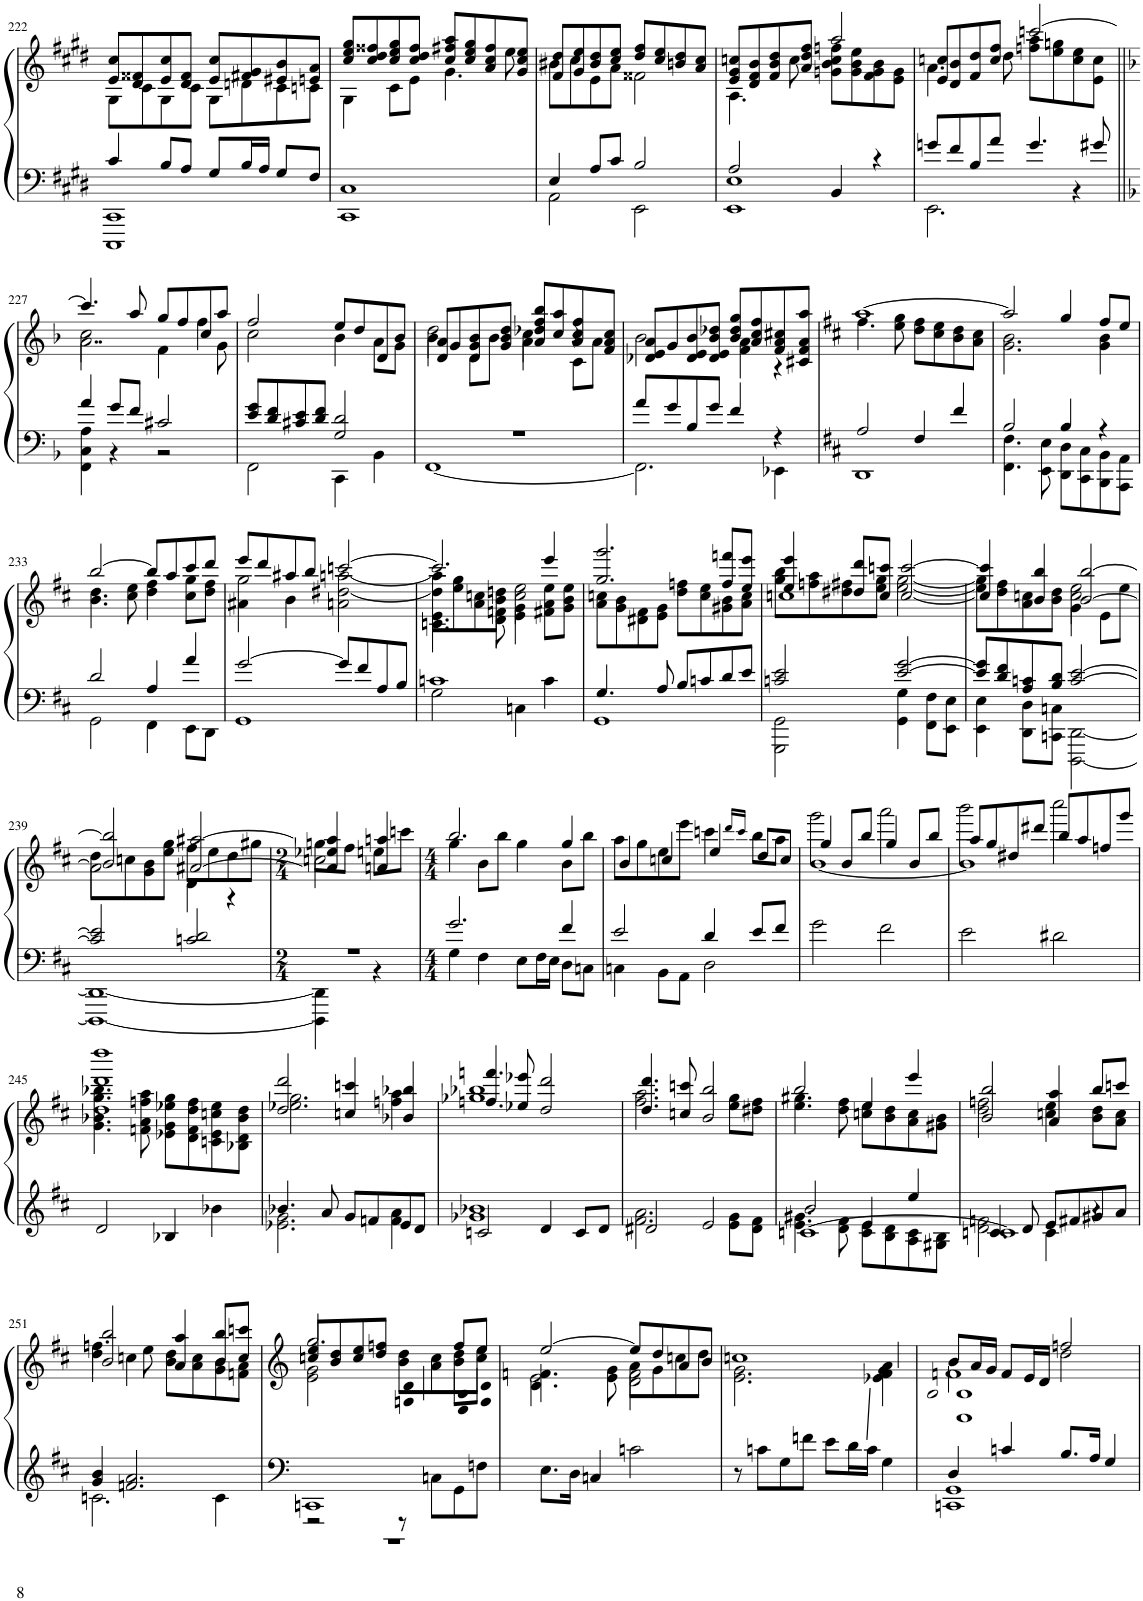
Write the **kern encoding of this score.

**kern	**kern
*part1	*part1
*staff2	*staff1
*I"Klavier	*
*I'Klav.	*
!!LO:PB:g=z
*clefF4	*clefF4
*k[f#c#g#d#]	*k[f#c#g#d#]
*M4/4	*M4/4
=222	=222
*^	*^
4c#/	1CCC# 1CC#	8e/ 8cc#/L	8G#\L
.	.	8d#/ 8f##X/	8c#\
8B/L	.	8e/ 8cc#/	8G#\
8A/J	.	8d#/ 8f##/J	8c#\J
8G#/L	.	8e/ 8cc#/L	8G#\L
16B/L	.	8f#X/ 8g#/	8dn\
16A/JJ	.	.	.
8G#/L	.	8e#X/ 8b/	8c#\
8F#/J	.	8en/ 8a/J	8cn\J
=223	=223	=223	=223
1C#	1CC#	8cc#/ 8ee/ 8gg#/L	4G#\
.	.	8cc#/ 8dd#/ 8ff##X/	.
.	.	8cc#/ 8ee/ 8gg#/	8c#\L
.	.	8cc#/ 8dd#/ 8ff##/J	8e\J
.	.	8cc#/ 8ff#X/ 8aa/L	4.g#\
.	.	8cc#/ 8ee/ 8gg#/	.
.	.	8a/ 8cc#/ 8ff#/	.
.	.	8g#/ 8cc#/ 8ee/J	8ee\
=224	=224	=224	=224
4E/	2AA\	8f#/ 8dd#/L	8b#X\L
.	.	8g#/ 8ee/	8cc#\
8A/L	.	8b#/ 8dd#/	8e\
8c#/J	.	8cc#/ 8ee/J	8a\J
2B/	2EE\	8dd#/ 8ff#/L	2f##X\
.	.	8cc#/ 8ee/	.
.	.	8bn/ 8dd#/	.
.	.	8a/ 8cc#/J	.
=225	=225	=225	=225
2A/	1EE 1E	8e/ 8g#/ 8ccn/L	4.A\
.	.	8d#/ 8f#/ 8b/	.
.	.	8f#/ 8b/ 8dd#/	.
.	.	8a/ 8dd#/ 8ff#/J	8cc\
4BB/	.	2aa/	8gn\ 8b\ 8cc\ 8ffn\L
.	.	.	8g\ 8b\ 8ee\
4r	.	.	8f#\ 8g\ 8b\
.	.	.	8e\ 8g\J
=226	=226	=226	=226
8gn/L	2.EE\	8e/ 8ccn/L	4.a\
8f#/	.	8d#/ 8b/	.
8B/	.	8f#/ 8dd#/	.
8a/J	.	8cc/ 8ff#/J	8dd#\
4.g/	.	[2cccn/	8ffn\ 8aa\L
.	.	.	8ee\ 8ggn\
.	4r	.	8cc\ 8ee\
8g#X/	.	.	8e\ 8cc\J
*	*	*v	*v
!!LO:LB:g=z
=227||	=227||	=227||
*k[b-]	*	*k[b-]
*	*	*^
*	*	*	*^
4a/	4FF\ 4C\ 4A\	4.ccc/]	2cc\	2..a\
8g/L	4r	.	.	.
8f/J	.	8aa/	.	.
2c#X/	2r	8gg/L	4f\	.
.	.	8ff/	.	.
.	.	8cc/	4ff\	.
.	.	8aa/J	.	8g\
*	*	*	*v	*v
=228	=228	=228	=228
8e/ 8g/L	2FF\	2ff/	2cc\
8d/ 8f/	.	.	.
8c#X/ 8e/	.	.	.
8d/ 8f/J	.	.	.
2G/ 2d/	4CC\	8ee/L	4b-\
.	.	8dd/	.
.	4BB-\	8d/	8a\L
.	.	8b-/J	8g\J
=229	=229	=229	=229
*	*	*	*^
1r	[1FF	8d/ 8a/L	2dd\	4b-\
.	.	8g/	.	.
.	.	8d/ 8g/ 8b-/	.	8d\L
.	.	8g/ 8b-/ 8dd/J	.	8b-\J
.	.	8a/ 8dd-X/ 8ff/ 8bb-/L	4cc\	4a\
.	.	8cc/ 8aa/	.	.
.	.	8a/ 8cc/ 8ff/	4r	8c\L
.	.	8f/ 8a/ 8cc/J	.	8a\J
*	*	*	*v	*v
=230	=230	=230	=230
8a/L	2.FF\]	8d-X/ 8e/ 8a/L	2b-\
8g/	.	8g/	.
8B-/	.	8d-/ 8e/ 8b-/	.
8g/J	.	8d-/ 8e/ 8b-/ 8dd-X/J	.
4f/	.	8b-/ 8dd-/ 8gg/L	4f\ 4a\
.	.	8a/ 8cc/ 8ff/	.
4r	4EE-X\	8f/ 8a/ 8cc#X/	4r
.	.	8c#X/ 8f/ 8a/ 8aa/J	.
=231	=231	=231	=231
*k[f#c#]	*	*k[f#c#]	*
2A/	1DD	[1aa	4.ff#\
.	.	.	8ee\ 8gg\
4F#/	.	.	8dd\ 8ff#\L
.	.	.	8cc#\ 8ee\
4f#/	.	.	8b\ 8dd\
.	.	.	8a\ 8cc#\J
=232	=232	=232	=232
2B/	4.FF#\ 4.F#\	2aa/]	2.g\ 2.b\
.	8EE\ 8E\	.	.
4B/	8DD\ 8D\L	4gg/	.
.	8CC#\ 8C#\	.	.
4r	8BBB\ 8BB\	8ff#/L	4g\ 4b\
.	8AAA\ 8AA\J	8ee/J	.
!!LO:LB:g=z	!!
=233	=233	=233	=233
2d/	2GG\	[2bb/	4.b\ 4.dd\
.	.	.	8cc#\ 8ee\
4A/	4FF#\	8bb/L]	4dd\ 4ff#\
.	.	8aa/	.
4a/	8EE\L	8ccc#/	8cc#\ 8gg\L
.	8DD\J	8ddd/J	8dd\ 8ff#\J
=234	=234	=234	=234
*	*	*	*^
[2g/	1GG	8eee/L	2gg\	4a#X\
.	.	8ddd/	.	.
.	.	8aa#X/	.	4b\
.	.	8bb/J	.	.
8g/L]	.	[2cccn/	[2dd#X\ [2aan\	2an\
8f#/	.	.	.	.
8A/	.	.	.	.
8B/J	.	.	.	.
=235	=235	=235	=235	=235
1cn	2G\	2.ccc/]	8dd#\] 8aa\]L	4.cn\ 4.e\
.	.	.	8ee\ 8gg\	.
.	.	.	8a\ 8ccn\	.
.	.	.	8b\ 8ddn\J	8d\ 8fn\
.	4Cn\	.	2cc\ 2ee\	4e\ 4g\
.	4c\	4eee/	.	8f#X\ 8a\ 8ee\L
.	.	.	.	8g\ 8b\ 8ee\J
*	*	*	*v	*v
=236	=236	=236	=236
4.G/	1GG	2.gg/ 2.ggg/	8a\ 8ccn\L
.	.	.	8g\ 8b\
.	.	.	8d#X\ 8f#\
8A/	.	.	8e\ 8g\J
8B/L	.	.	8dd\ 8ffn\L
8cn/	.	.	8cc\ 8ee\
8d/	.	8ff/ 8fffn/L	8g#X\ 8b\
8e/J	.	8ee/ 8eee/J	8a\ 8cc\J
=237	=237	=237	=237
*	*	*	*^
2cn/ 2e/	2GGG\ 2GG\	4ee/ 4eee/	8gg\ 8bb\L	1ccn
.	.	.	8ffn\ 8aa\	.
.	.	8dd/ 8ddd/L	8dd#X\ 8ff#X\	.
.	.	8cc/ 8cccn/J	8ee\ 8gg\J	.
[2e/ [2g/	4GG\ 4G\	[<2cc/ [2ccc/	[2ee\ [2gg\	.
.	8FF#\ 8F#\L	.	.	.
.	8EE\ 8E\J	.	.	.
=238	=238	=238	=238	=238
8e/] 8g/]L	4EE\ 4E\	4cc/] 4ccc/]	8ee\] 8gg\]L	2ryy
8d/ 8f#/	.	.	8dd\ 8ff#\	.
8A/ 8cn/	8DD\ 8D\L	4b/ 4bb/	8a\ 8ccn\	.
8B/ 8d/J	8CCn\ 8Cn\J	.	8b\ 8dd\J	.
[2c/ [2e/	[2DDD\ [2DD\	[2b/ [2bb/	2cc\ 2ee\	4g\
.	.	.	.	8e\L
.	.	.	.	8ee\J
!!LO:LB:g=z	!!	!!
=239	=239	=239	=239	=239
2c/] 2e/]	1DDD_ 1DD_	2b/] 2bb/]	8dd\L	2a\
.	.	.	8ccn\	.
.	.	.	8g\ 8b\	.
.	.	.	8ee\ 8gg\J	.
2cn/ 2d/	.	[2a#X/ [2aa#X/	8ff#\L	4d\
.	.	.	8ee\	.
.	.	.	8dd\	4r
.	.	.	8gg#X\J	.
=240	=240	=240	=240	=240
*M2/4	*	*M2/4	*	*
2r	4DDD\] 4DD\]	4a#/] 4ee-X/ 4aa#/]	8ggn\L	2ccn\
.	.	.	8ff#\J	.
.	4r	4an/ 4aan/	8een\L	.
.	.	.	8cccn\J	.
*	*	*v	*v	*v
=241	=241	=241
*M4/4	*	*M4/4
*	*	*^
2.g/	4G\	2.bb/	4gg\
.	4F#\	.	8b\L
.	.	.	8bb\J
.	8E\L	.	4gg\
.	16F#\L	.	.
.	16E\JJ	.	.
4f#/	8D\L	4gg/	8b\L
.	8Cn\J	.	8bb\J
=242	=242	=242	=242
2e/	4Cn\	4b/	8aa\L
.	.	.	8gg\
.	8BB\L	4ccn/	8ee\
.	8AA\J	.	8eee\J
4d/	2D\	4ee/	4cccn\
.	.	.	16qddd/LL
.	.	.	16qccc/JJ
8e/L	.	8dd/L	8bb\L
8f#/J	.	8cc/J	8aa\J
*v	*v	*	*
=243	=243	=243
*	*	*^
2g\	4gg/	[1b	2ggg\
.	8b/L	.	.
.	8bb/J	.	.
2f#\	4gg/	.	2aaa\
.	8b/L	.	.
.	8bb/J	.	.
=244	=244	=244	=244
2e\	8aa/L	1b]	2bbb\
.	8gg/	.	.
.	8dd#X/	.	.
.	8ddd#X/J	.	.
2d#X\	8bb/L	.	2cccc#\
.	8aa/	.	.
.	8ffn/	.	.
.	8ggg/J	.	.
!!LO:LB:g=z	!!	!!
=245	=245	=245	=245
2d/	1dd	4.g\ 4.b-X\ 4.gg\ 4.bb-X\	1ddd 1dddd
.	.	8fn\ 8a\ 8ffn\ 8aa\	.
4B-X/	.	8e-X\ 8g\ 8ee-X\ 8gg\L	.
.	.	8d\ 8f\ 8dd\ 8ff\	.
4b-X\	.	8cn\ 8e-\ 8ccn\ 8ee-\	.
.	.	8B-X\ 8d\ 8b-\ 8dd\J	.
*	*	*v	*v
=246	=246	=246
*^	*	*
4.b-X/	2.e-X\ 2.g\	2dd/ 2ddd/	2.ee-X\ 2.gg\
8a/	.	.	.
8g/L	.	4ccn/ 4cccn/	.
8fn/	.	.	.
8e-/	4f\ 4a\	4b-X/ 4bb-X/	4ffn\ 4aa\
8d/J	.	.	.
=247	=247	=247	=247
2cn/	1g-X 1b-X	4.ffn/ 4.fffn/	1gg-X 1bb-X
.	.	8ee-X/ 8eee-X/	.
4d/	.	2dd/ 2ddd/	.
8c/L	.	.	.
8d/J	.	.	.
=248	=248	=248	=248
2d#X/	2.f#\ 2.a\	4.dd/ 4.ddd/	2.ff#\ 2.aa\
.	.	8ccn/ 8cccn/	.
2e/	.	2b/ 2bb/	.
.	8e\ 8g\L	.	8ee\ 8gg\L
.	8d#\ 8f#\J	.	8dd#X\ 8ff#\J
=249	=249	=249	=249
*	*^	*	*
2b/	4.e\ 4.g#X\	[1cn	2bb/	4.ee\ 4.gg#X\
.	8d\ 8f#\	.	.	8dd\ 8ff#\
4e/	8c\ 8e\L	.	4ee/	8ccn\ 8ee\L
.	8B\ 8d\	.	.	8b\ 8dd\
4ee/	8A\ 8c\	.	4eee/	8a\ 8cc\
.	8G#X\ 8B\J	.	.	8g#X\ 8b\J
=250	=250	=250	=250	=250
4.cn/	2d\ 2fn\	1c]	2b/ 2bb/	2dd\ 2ffn\
8d/	.	.	.	.
8e/L	4c\	.	4a/ 4aa/	4ccn\ 4ee\
8f#X/	.	.	.	.
8g#X/	4r	.	8bb/L	8b\ 8dd\L
8a/J	.	.	8cccn/J	8a\ 8cc\J
*	*v	*v	*	*
!!LO:LB:g=z
=251	=251	=251	=251
*	*	*	*^
4g/ 4b/	2.cn\	2b/ 2bb/	4.ffn\	4dd\
2.fn/ 2.a/	.	.	.	4ccn\
.	.	.	8ee\	.
.	.	4a/ 4aa/	8b\ 8dd\L	2ryy
.	.	.	8a\ 8cc\	.
.	4c\	8b/ 8bb/L	8g\ 8b\	.
.	.	8cc/ 8cccn/J	8fn\ 8a\J	.
=252	=252	=252	=252	=252
*	*^	*	*	*
1CCn	2r	1r	8ccn/ 8ee/L	2e\ 2g\	2.gg/
.	.	.	8b/ 8dd/	.	.
.	.	.	8cc/ 8ee/	.	.
.	.	.	8dd/ 8ffn/J	.	.
.	8r	.	8b\ 8dd\L	4fn/ 4a/	.
.	8Cn\L	.	8a\ 8cc\	.	.
.	8GG\	.	8b\ 8dd\	8e\ 8g\L	8ff/L
.	8Fn\J	.	8cc\ 8ee\J	8f\ 8a\J	8ee/J
*v	*v	*v	*	*	*
=253	=253	=253	=253
8.E\L	[2ee/	4.fn\ 4.a\	2b\
16D\Jk	.	.	.
4Cn/	.	.	.
.	.	8e\ 8g\	.
2cn\	8ee/L]	2d\ 2f\	8a\L
.	8dd/	.	8g\
.	8a/	.	8ccn\
.	8b/J	.	8dd\J
=254	=254	=254	=254
8r	1ccn	2.e\ 2.g\	2.ryy
8cn\L	.	.	.
8G\	.	.	.
8fn\J	.	.	.
8e\L	.	.	.
16d\L	.	.	.
16c\JJ	.	.	.
4G\	.	4e-X\ 4f#\ 4a\	4cc/
=255	=255	=255	=255
*^	*	*	*
4D/	1CCn 1GG	2g/	1d 1fn 1g	8b/L
.	.	.	.	16a/L
.	.	.	.	16g/JJ
4cn/	.	.	.	8f/L
.	.	.	.	16e/L
.	.	.	.	16d/JJ
8.B/L	.	2ffn/	.	2dd\
16A/Jk	.	.	.	.
4G/	.	.	.	.
*v	*v	*	*	*
*	*v	*v	*v
=	=
*-	*-
